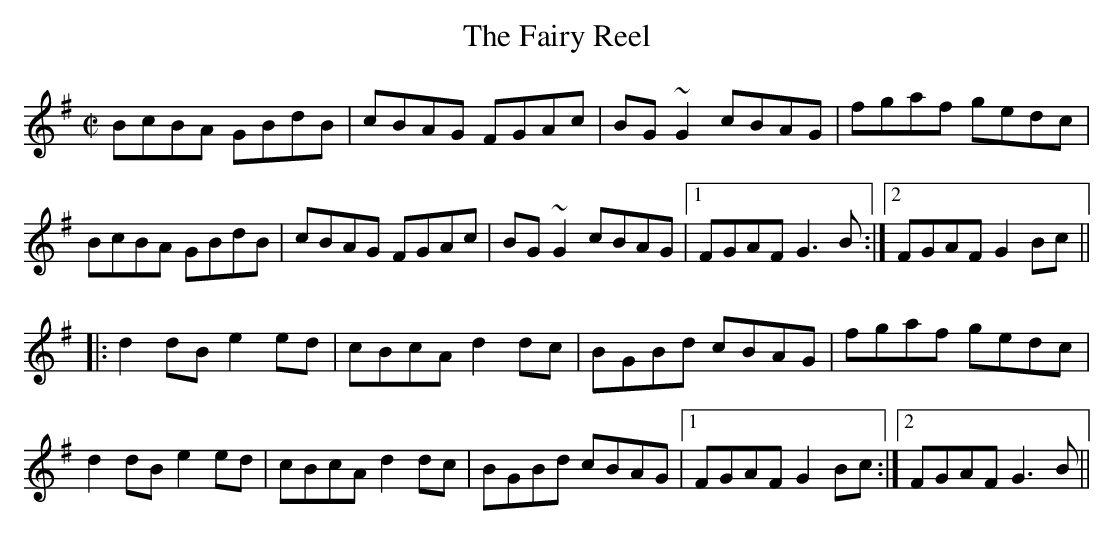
X:1
T:Fairy Reel, The
M:C|
K:G
BcBA GBdB|cBAG FGAc|BG~G2 cBAG|fgaf gedc|
BcBA GBdB|cBAG FGAc|BG~G2 cBAG|1 FGAF G3B:|2 FGAF G2Bc||
|:d2dB e2ed|cBcA d2dc|BGBd cBAG|fgaf gedc|
d2dB e2ed|cBcA d2dc|BGBd cBAG|1 FGAF G2Bc:|2 FGAF G3B||
